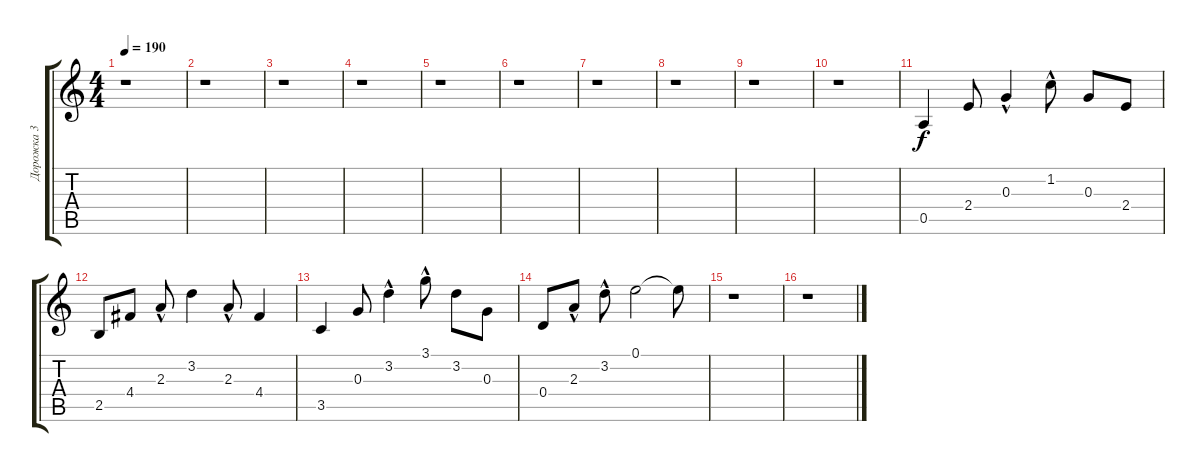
\track ("Дорожка 3" "Дорожка 3") {instrument electricguitarclean}
\staff {score tabs}
\tuning (E4 B3 G3 D3 A2 E2) {hide}
\ts (4 4)
\tempo 190
\clef g2
\ks c
r.1{dy f} |
r.1 |
r.1 |
r.1 |
r.1 |
r.1 |
r.1 |
r.1 |
r.1 |
r.1 |
0.5.4 2.4.8 0.3{hac}.4 1.2{hac}.8 0.3.8 2.4.8 |
2.5.8 4.4.8 2.3{hac}.8 3.2.4 2.3{hac}.8 4.4.4 |
3.5.4 0.3.8 3.2{hac}.4 3.1{hac}.8 3.2.8 0.3.8 |
0.4.8 2.3{hac}.8 3.2{hac}.8 0.1.2 0.1{t}.8 |
r.1 |
r.1
